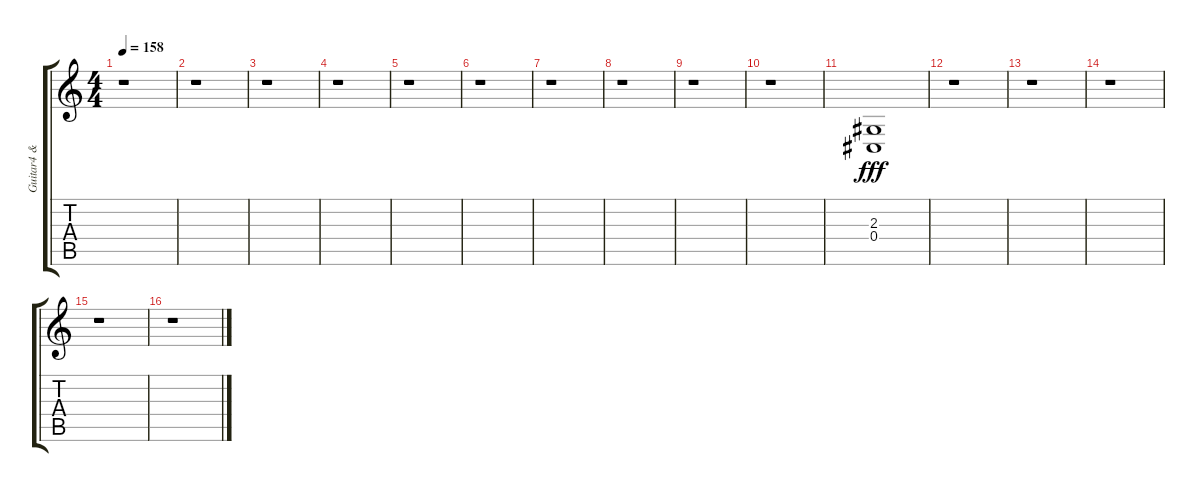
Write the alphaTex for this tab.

\track ("Guitar4 & SE" "Guitar4 & ") {instrument reversecymbal}
\staff {score tabs}
\tuning (Eb4 Bb3 Gb3 Db3 Ab2 Eb2) {hide}
\ts (4 4)
\tempo 158
\clef g2
\ks c
r.1{dy f} |
r.1 |
r.1 |
r.1 |
r.1 |
r.1 |
r.1 |
r.1 |
r.1 |
r.1 |
(2.3 0.4).1{dy fff balance 8 instrument gunshot} |
r.1 |
r.1 |
r.1 |
r.1 |
r.1
